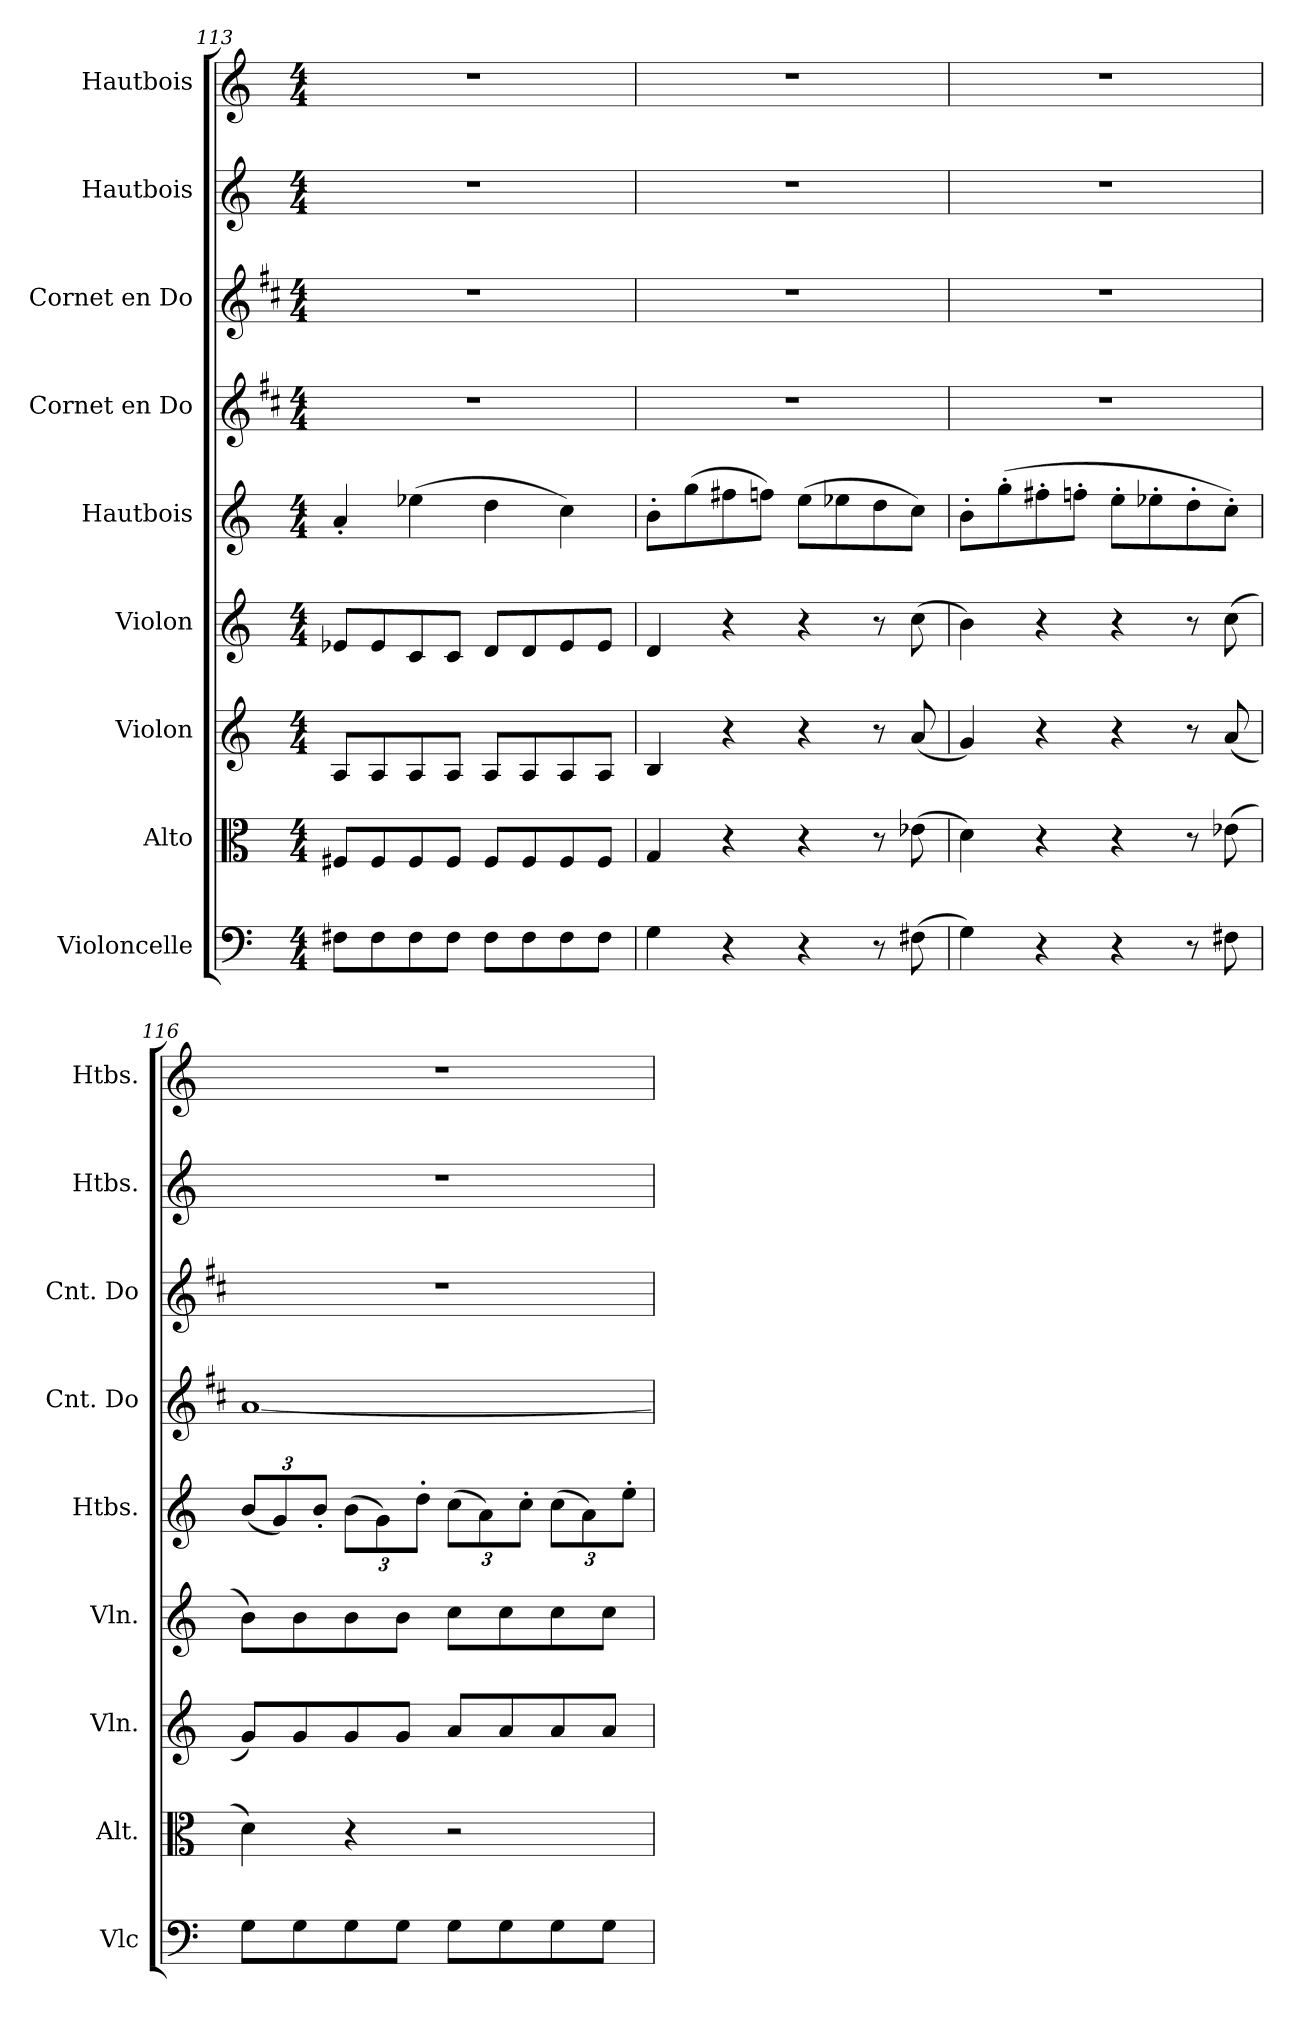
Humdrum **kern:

**kern	**kern	**kern	**kern	**kern	**kern	**kern	**kern	**kern
*part9	*part8	*part7	*part6	*part5	*part4	*part3	*part2	*part1
*staff9	*staff8	*staff7	*staff6	*staff5	*staff4	*staff3	*staff2	*staff1
*I"Violoncelle	*I"Alto	*I"Violon	*I"Violon	*I"Hautbois	*I"Cornet en Do	*I"Cornet en Do	*I"Hautbois	*I"Hautbois
*I'Vlc	*I'Alt.	*I'Vln.	*I'Vln.	*I'Htbs.	*I'Cnt. Do	*I'Cnt. Do	*I'Htbs.	*I'Htbs.
*clefF4	*clefC3	*clefG2	*clefG2	*clefG2	*clefG2	*clefG2	*clefG2	*clefG2
*	*	*	*	*	*ITrd1c2	*ITrd1c2	*	*
*k[]	*k[]	*k[]	*k[]	*k[]	*k[]	*k[]	*k[]	*k[]
*M4/4	*M4/4	*M4/4	*M4/4	*M4/4	*M4/4	*M4/4	*M4/4	*M4/4
=113	=113	=113	=113	=113	=113	=113	=113	=113
8F#X\L	8F#X/L	8A/L	8e-X/L	4a'/	1r	1r	1r	1r
8F#\	8F#/	8A/	8e-/	.	.	.	.	.
8F#\	8F#/	8A/	8c/	(4ee-X\	.	.	.	.
8F#\J	8F#/J	8A/J	8c/J	.	.	.	.	.
8F#\L	8F#/L	8A/L	8d/L	4dd\	.	.	.	.
8F#\	8F#/	8A/	8d/	.	.	.	.	.
8F#\	8F#/	8A/	8e-/	4cc\)	.	.	.	.
8F#\J	8F#/J	8A/J	8e-/J	.	.	.	.	.
!!LO:PB:g=z
=114	=114	=114	=114	=114	=114	=114	=114	=114
4G\	4G/	4B/	4d/	8b'\L	1r	1r	1r	1r
.	.	.	.	(8gg\	.	.	.	.
4r	4r	4r	4r	8ff#X\	.	.	.	.
.	.	.	.	8ffn\J)	.	.	.	.
4r	4r	4r	4r	(8ee\L	.	.	.	.
.	.	.	.	8ee-X\	.	.	.	.
8r	8r	8r	8r	8dd\	.	.	.	.
(8F#X\	(8e-X\	(8a/	(8cc\	8cc\J)	.	.	.	.
=115	=115	=115	=115	=115	=115	=115	=115	=115
4G\)	4d\)	4g/)	4b\)	8b'\L	1r	1r	1r	1r
.	.	.	.	(8gg'\	.	.	.	.
4r	4r	4r	4r	8ff#X'\	.	.	.	.
.	.	.	.	8ffn'\J	.	.	.	.
4r	4r	4r	4r	8ee'\L	.	.	.	.
.	.	.	.	8ee-X'\	.	.	.	.
8r	8r	8r	8r	8dd'\	.	.	.	.
8F#X\	(8e-X\	(8a/	(8cc\	8cc'\J)	.	.	.	.
=116	=116	=116	=116	=116	=116	=116	=116	=116
*	*	*	*	*Xbrackettup	*	*	*	*
8G\L	4d\)	8g/L)	8b\L)	(12b/L	[1g	1r	1r	1r
.	.	.	.	12g/)	.	.	.	.
8G\	.	8g/	8b\	.	.	.	.	.
.	.	.	.	12b'/J	.	.	.	.
8G\	4r	8g/	8b\	(12b\L	.	.	.	.
.	.	.	.	12g\)	.	.	.	.
8G\J	.	8g/J	8b\J	.	.	.	.	.
.	.	.	.	12dd'\J	.	.	.	.
8G\L	2r	8a/L	8cc\L	(12cc\L	.	.	.	.
.	.	.	.	12a\)	.	.	.	.
8G\	.	8a/	8cc\	.	.	.	.	.
.	.	.	.	12cc'\J	.	.	.	.
8G\	.	8a/	8cc\	(12cc\L	.	.	.	.
.	.	.	.	12a\)	.	.	.	.
8G\J	.	8a/J	8cc\J	.	.	.	.	.
.	.	.	.	12ee'\J	.	.	.	.
=	=	=	=	=	=	=	=	=
*-	*-	*-	*-	*-	*-	*-	*-	*-
